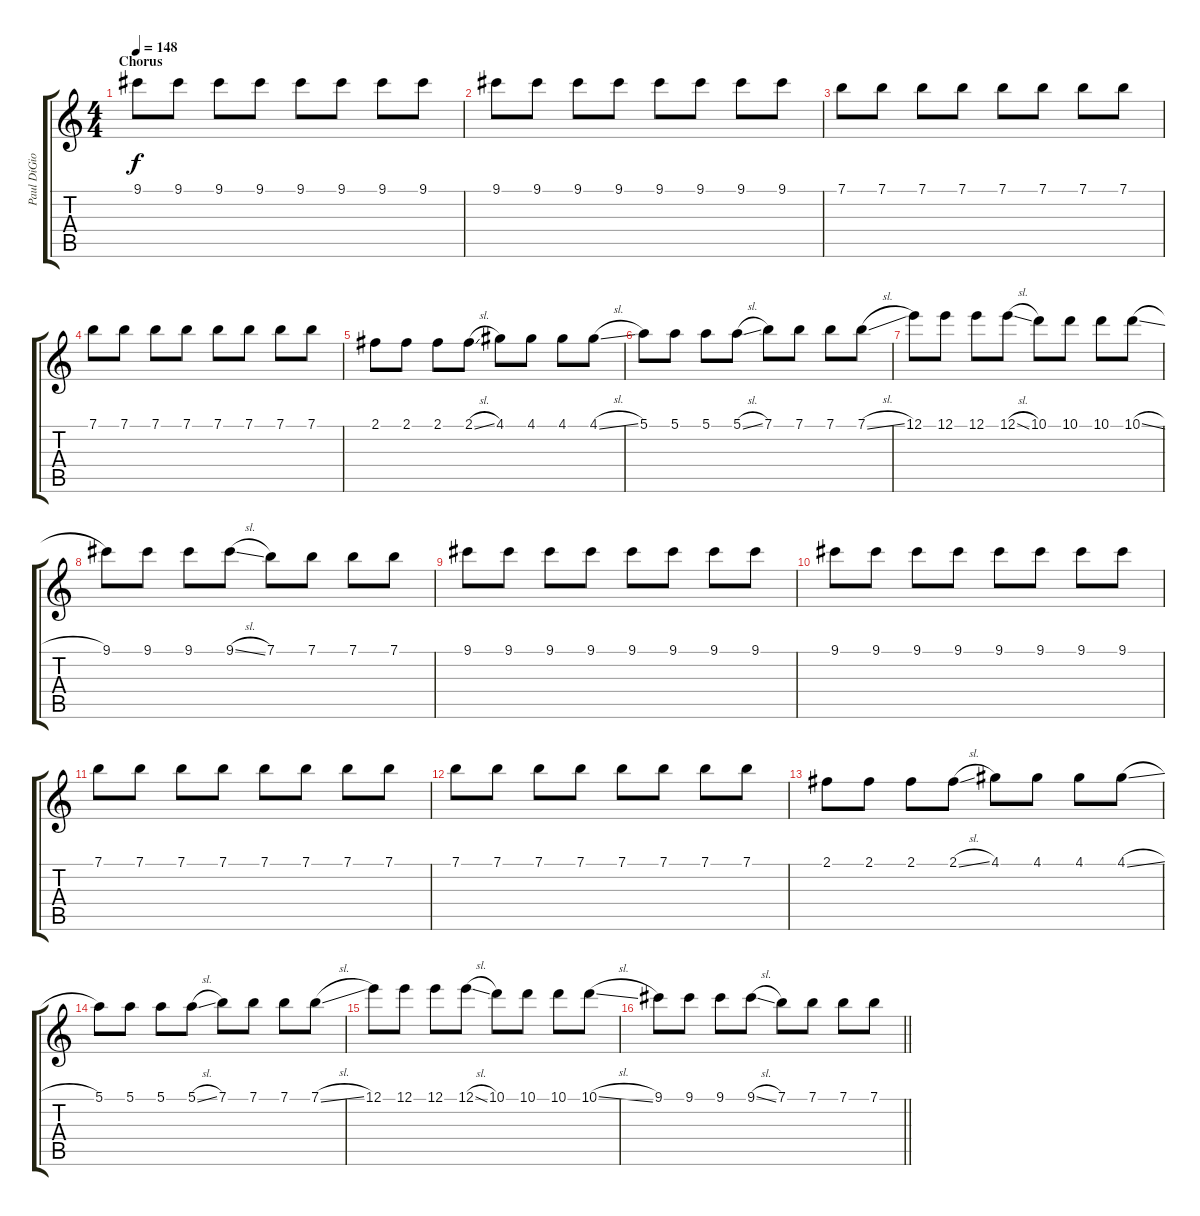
\track ("Paul DiGiovanni (Lead Guitar)" "Paul DiGio") {instrument overdrivenguitar}
\staff {score tabs}
\tuning (E4 B3 G3 D3 A2 D2) {hide}
\ts (4 4)
\section ("" "Chorus")
\tempo 148
\clef g2
\ks c
9.1.8{dy f volume 9 balance 8} 9.1.8 9.1.8 9.1.8 9.1.8 9.1.8 9.1.8 9.1.8 |
9.1.8 9.1.8 9.1.8 9.1.8 9.1.8 9.1.8 9.1.8 9.1.8 |
7.1.8 7.1.8 7.1.8 7.1.8 7.1.8 7.1.8 7.1.8 7.1.8 |
7.1.8 7.1.8 7.1.8 7.1.8 7.1.8 7.1.8 7.1.8 7.1.8 |
2.1.8{balance 8} 2.1.8 2.1.8 2.1{sl}.8 4.1.8 4.1.8 4.1.8 4.1{sl}.8 |
5.1.8 5.1.8 5.1.8 5.1{sl}.8 7.1.8 7.1.8 7.1.8 7.1{sl}.8 |
12.1.8 12.1.8 12.1.8 12.1{sl}.8 10.1.8 10.1.8 10.1.8 10.1{sl}.8 |
9.1.8 9.1.8 9.1.8 9.1{sl}.8 7.1.8 7.1.8 7.1.8 7.1.8 |
9.1.8{balance 8} 9.1.8 9.1.8 9.1.8 9.1.8 9.1.8 9.1.8 9.1.8 |
9.1.8 9.1.8 9.1.8 9.1.8 9.1.8 9.1.8 9.1.8 9.1.8 |
7.1.8 7.1.8 7.1.8 7.1.8 7.1.8 7.1.8 7.1.8 7.1.8 |
7.1.8 7.1.8 7.1.8 7.1.8 7.1.8 7.1.8 7.1.8 7.1.8 |
2.1.8 2.1.8 2.1.8 2.1{sl}.8 4.1.8 4.1.8 4.1.8 4.1{sl}.8 |
5.1.8 5.1.8 5.1.8 5.1{sl}.8 7.1.8 7.1.8 7.1.8 7.1{sl}.8 |
12.1.8 12.1.8 12.1.8 12.1{sl}.8 10.1.8 10.1.8 10.1.8 10.1{sl}.8 |
\barLineRight lightlight
9.1.8 9.1.8 9.1.8 9.1{sl}.8 7.1.8 7.1.8 7.1.8 7.1.8
